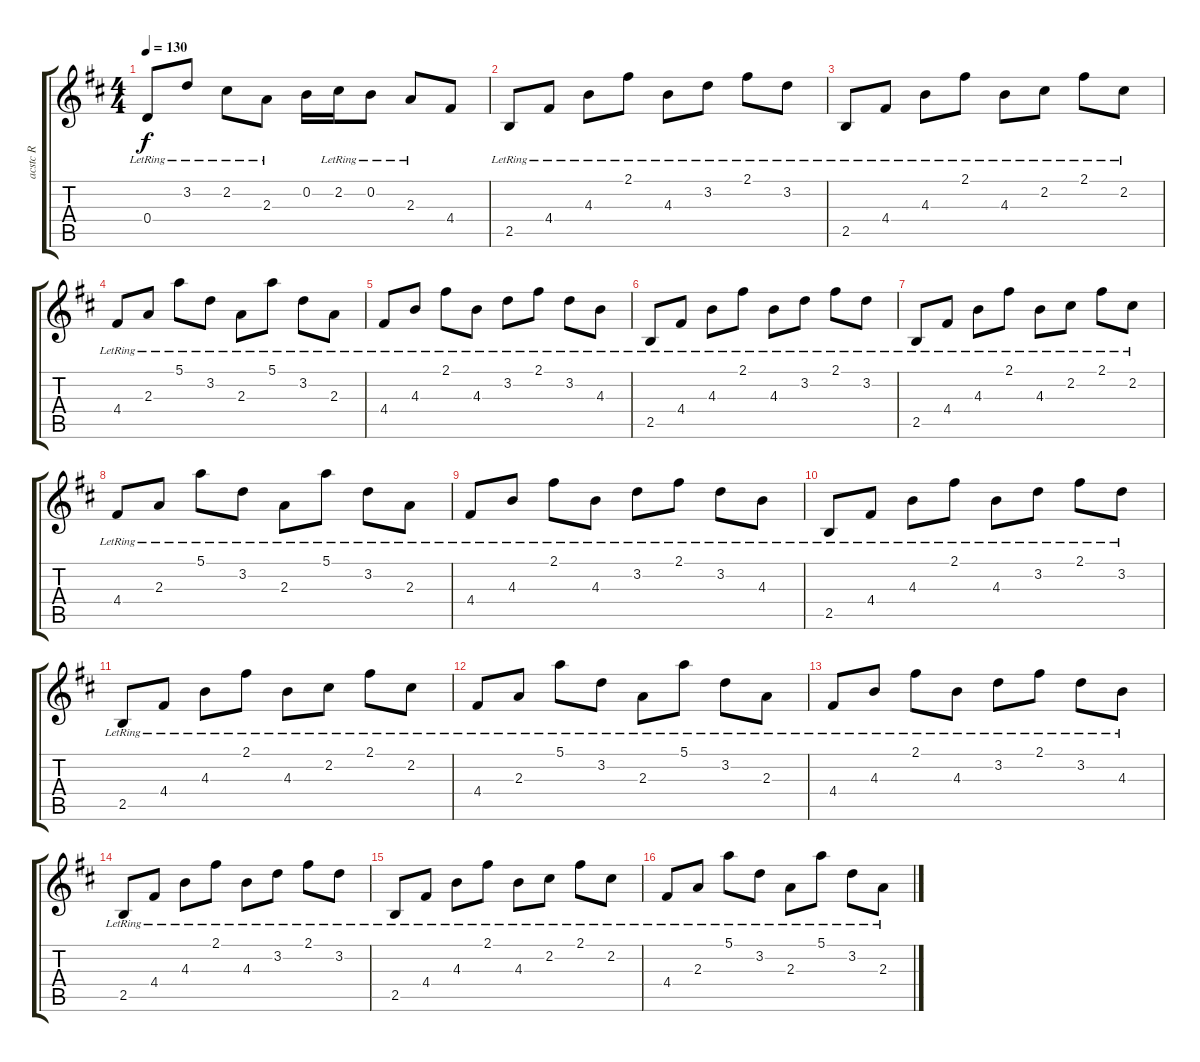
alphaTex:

\track ("acstc R" "acstc R") {instrument acousticguitarsteel}
\staff {score tabs}
\tuning (E4 B3 G3 D3 A2 E2) {hide}
\ts (4 4)
\tempo 130
\clef g2
\ks d
0.4{lr}.8{dy f} 3.2{lr}.8 2.2{lr}.8 2.3{lr}.8 0.2.16 2.2{lr}.16 0.2{lr}.8 2.3{lr}.8 4.4.8 |
2.5{lr}.8 4.4{lr}.8 4.3{lr}.8 2.1{lr}.8 4.3{lr}.8 3.2{lr}.8 2.1{lr}.8 3.2{lr}.8 |
2.5{lr}.8 4.4{lr}.8 4.3{lr}.8 2.1{lr}.8 4.3{lr}.8 2.2{lr}.8 2.1{lr}.8 2.2{lr}.8 |
4.4{lr}.8 2.3{lr}.8 5.1{lr}.8 3.2{lr}.8 2.3{lr}.8 5.1{lr}.8 3.2{lr}.8 2.3{lr}.8 |
4.4{lr}.8 4.3{lr}.8 2.1{lr}.8 4.3{lr}.8 3.2{lr}.8 2.1{lr}.8 3.2{lr}.8 4.3{lr}.8 |
2.5{lr}.8 4.4{lr}.8 4.3{lr}.8 2.1{lr}.8 4.3{lr}.8 3.2{lr}.8 2.1{lr}.8 3.2{lr}.8 |
2.5{lr}.8 4.4{lr}.8 4.3{lr}.8 2.1{lr}.8 4.3{lr}.8 2.2{lr}.8 2.1{lr}.8 2.2{lr}.8 |
4.4{lr}.8 2.3{lr}.8 5.1{lr}.8 3.2{lr}.8 2.3{lr}.8 5.1{lr}.8 3.2{lr}.8 2.3{lr}.8 |
4.4{lr}.8 4.3{lr}.8 2.1{lr}.8 4.3{lr}.8 3.2{lr}.8 2.1{lr}.8 3.2{lr}.8 4.3{lr}.8 |
2.5{lr}.8 4.4{lr}.8 4.3{lr}.8 2.1{lr}.8 4.3{lr}.8 3.2{lr}.8 2.1{lr}.8 3.2{lr}.8 |
2.5{lr}.8 4.4{lr}.8 4.3{lr}.8 2.1{lr}.8 4.3{lr}.8 2.2{lr}.8 2.1{lr}.8 2.2{lr}.8 |
4.4{lr}.8 2.3{lr}.8 5.1{lr}.8 3.2{lr}.8 2.3{lr}.8 5.1{lr}.8 3.2{lr}.8 2.3{lr}.8 |
4.4{lr}.8 4.3{lr}.8 2.1{lr}.8 4.3{lr}.8 3.2{lr}.8 2.1{lr}.8 3.2{lr}.8 4.3{lr}.8 |
2.5{lr}.8 4.4{lr}.8 4.3{lr}.8 2.1{lr}.8 4.3{lr}.8 3.2{lr}.8 2.1{lr}.8 3.2{lr}.8 |
2.5{lr}.8 4.4{lr}.8 4.3{lr}.8 2.1{lr}.8 4.3{lr}.8 2.2{lr}.8 2.1{lr}.8 2.2{lr}.8 |
4.4{lr}.8 2.3{lr}.8 5.1{lr}.8 3.2{lr}.8 2.3{lr}.8 5.1{lr}.8 3.2{lr}.8 2.3{lr}.8
